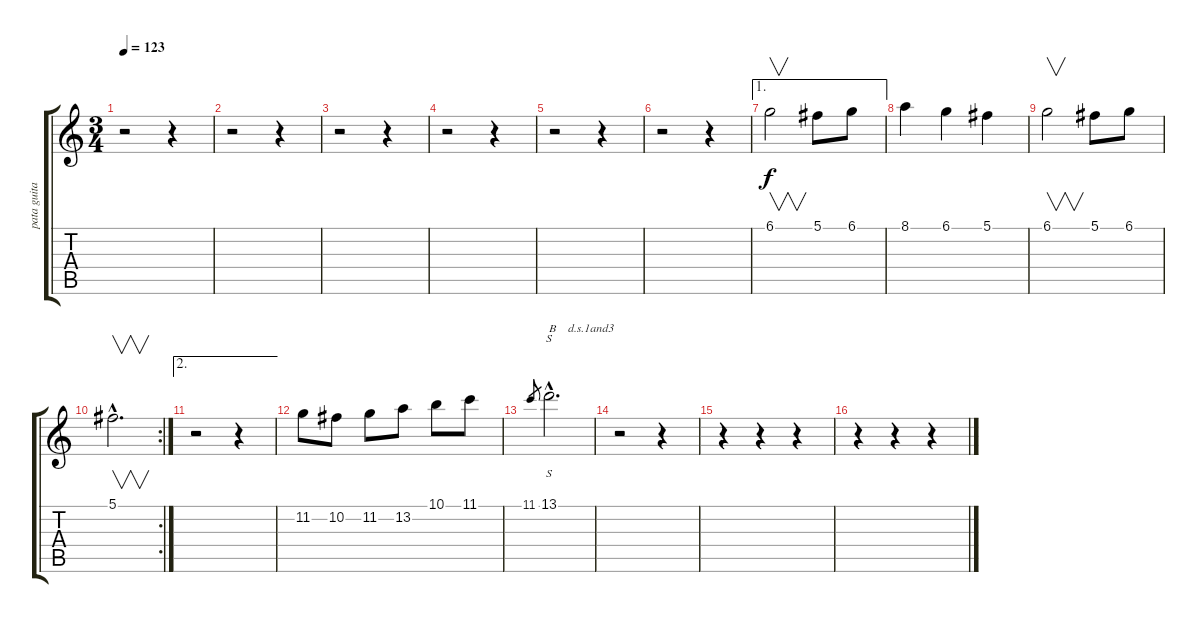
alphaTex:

\track ("pata guitar" "pata guita") {instrument acousticguitarnylon}
\staff {score tabs}
\tuning (Db4 Ab3 E3 B2 Gb2 Db2) {hide}
\ts (3 4)
\tempo 123
\clef g2
\ks c
r.2{dy f} r.4 |
r.2 r.4 |
r.2 r.4 |
r.2 r.4 |
r.2 r.4 |
r.2 r.4 |
\ae 1
6.1.2{v} 5.1.8 6.1.8 |
8.1.4 6.1.4 5.1.4 |
6.1.2{v} 5.1.8 6.1.8 |
\rc 2
5.1{hac}.2{v d} |
\ae 2
r.2 r.4 |
11.2.8 10.2.8 11.2.8 13.2.8 10.1.8 11.1.8 |
11.1.8{gr} 13.1{hac}.2{s d txt "B    d.s.1and3"} |
r.2 r.4 |
r.4 r.4 r.4 |
r.4 r.4 r.4
